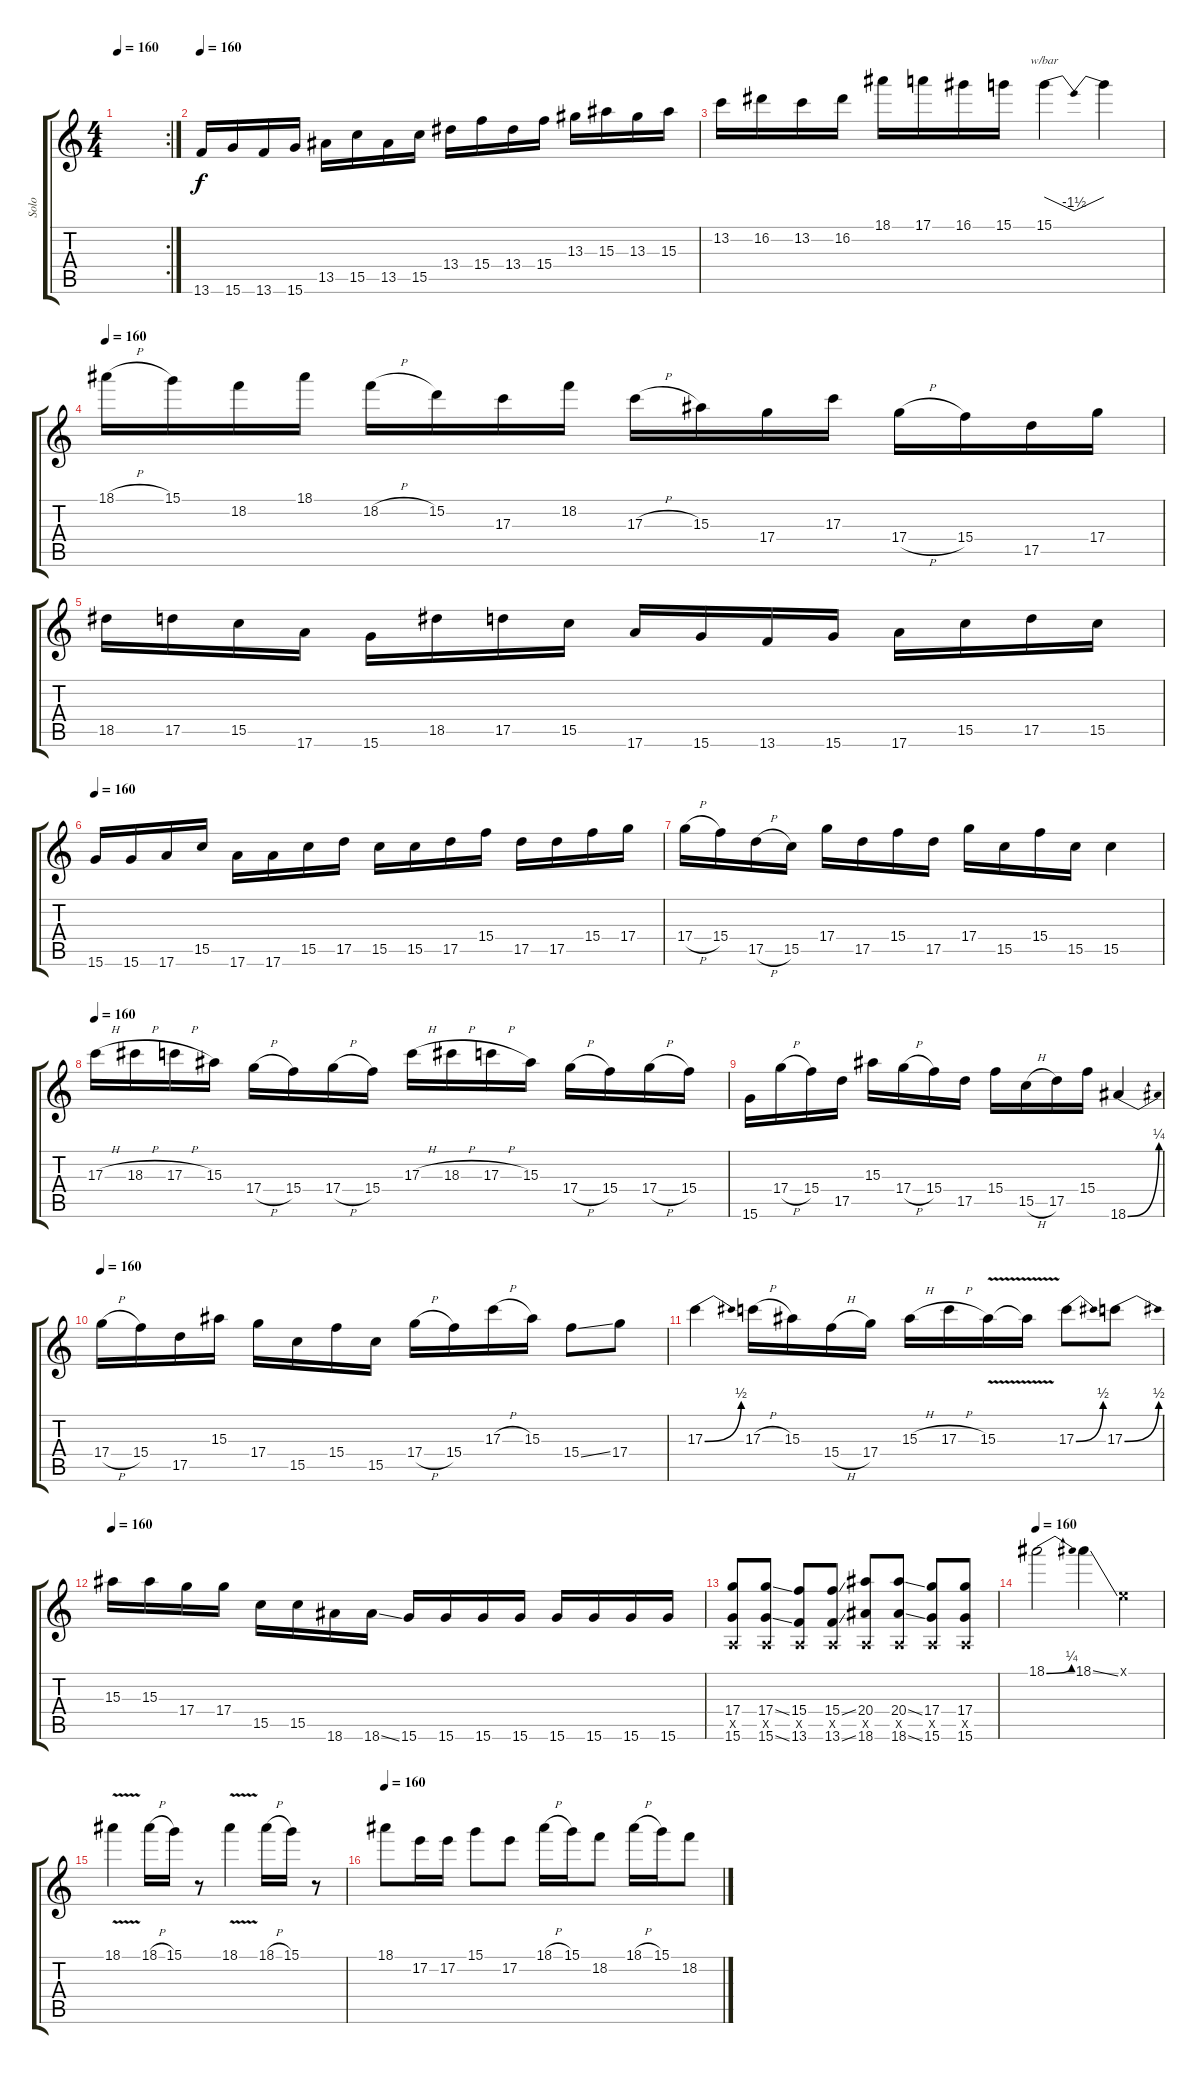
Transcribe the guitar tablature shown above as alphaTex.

\track ("Solo" "Solo") {instrument overdrivenguitar}
\staff {score tabs}
\tuning (E4 B3 G3 D3 A2 E2) {hide}
\rc 2
\ts (4 4)
\tempo 160
\clef g2
\ks c
|
\tempo 160
13.6.16 15.6.16 13.6.16 15.6.16 13.5.16 15.5.16 13.5.16 15.5.16 13.4.16 15.4.16 13.4.16 15.4.16 13.3.16 15.3.16 13.3.16 15.3.16 |
13.2.16 16.2.16 13.2.16 16.2.16 18.1.16 17.1.16 16.1.16 15.1.16 15.1.4{tbe (dip default 0 0 30 -6 60 0)} 15.1{t}.4 |
\tempo 160
18.1{h}.16 15.1.16 18.2.16 18.1.16 18.2{h}.16 15.2.16 17.3.16 18.2.16 17.3{h}.16 15.3.16 17.4.16 17.3.16 17.4{h}.16 15.4.16 17.5.16 17.4.16 |
18.5.16 17.5.16 15.5.16 17.6.16 15.6.16 18.5.16 17.5.16 15.5.16 17.6.16 15.6.16 13.6.16 15.6.16 17.6.16 15.5.16 17.5.16 15.5.16 |
\tempo 160
15.6.16 15.6.16 17.6.16 15.5.16 17.6.16 17.6.16 15.5.16 17.5.16 15.5.16 15.5.16 17.5.16 15.4.16 17.5.16 17.5.16 15.4.16 17.4.16 |
17.4{h}.16 15.4.16 17.5{h}.16 15.5.16 17.4.16 17.5.16 15.4.16 17.5.16 17.4.16 15.5.16 15.4.16 15.5.16 15.5.4 |
\tempo 160
17.3{h}.16 18.3{h}.16 17.3{h}.16 15.3.16 17.4{h}.16 15.4.16 17.4{h}.16 15.4.16 17.3{h}.16 18.3{h}.16 17.3{h}.16 15.3.16 17.4{h}.16 15.4.16 17.4{h}.16 15.4.16 |
15.6.16 17.4{h}.16 15.4.16 17.5.16 15.3.16 17.4{h}.16 15.4.16 17.5.16 15.4.16 15.5{h}.16 17.5.16 15.4.16 18.6{be (bend 0 0 60 1)}.4 |
\tempo 160
17.4{h}.16 15.4.16 17.5.16 15.3.16 17.4.16 15.5.16 15.4.16 15.5.16 17.4{h}.16 15.4.16 17.3{h}.16 15.3.16 15.4{ss}.8 17.4.8 |
17.3{be (bend 0 0 60 2)}.4 17.3{h}.16 15.3.16 15.4{h}.16 17.4.16 15.3{h}.16 17.3{h}.16 15.3{v}.16 15.3{t}.16 17.3{be (bend 0 0 60 2)}.8 17.3{be (bend 0 0 60 2)}.8 |
\tempo 160
15.3.16 15.3.16 17.4.16 17.4.16 15.5.16 15.5.16 18.6.16 18.6{ss}.16 15.6.16 15.6.16 15.6.16 15.6.16 15.6.16 15.6.16 15.6.16 15.6.16 |
(17.4 0.5{x} 15.6).8 (17.4{ss} 0.5{x} 15.6{ss}).8 (15.4 0.5{x} 13.6).8 (15.4{ss} 0.5{x} 13.6{ss}).8 (20.4 0.5{x} 18.6).8 (20.4{ss} 0.5{x} 18.6{ss}).8 (17.4 0.5{x} 15.6).8 (17.4 0.5{x} 15.6).8 |
\tempo 160
18.1{be (bend 0 0 60 1)}.2 18.1{ss}.4 0.1{x}.4 |
18.1{v}.4 18.1{h}.16 15.1.16 r.8 18.1{v}.4 18.1{h}.16 15.1.16 r.8 |
\tempo 160
18.1.8 17.2.16 17.2.16 15.1.8 17.2.8 18.1{h}.16 15.1.16 18.2.8 18.1{h}.16 15.1.16 18.2.8
